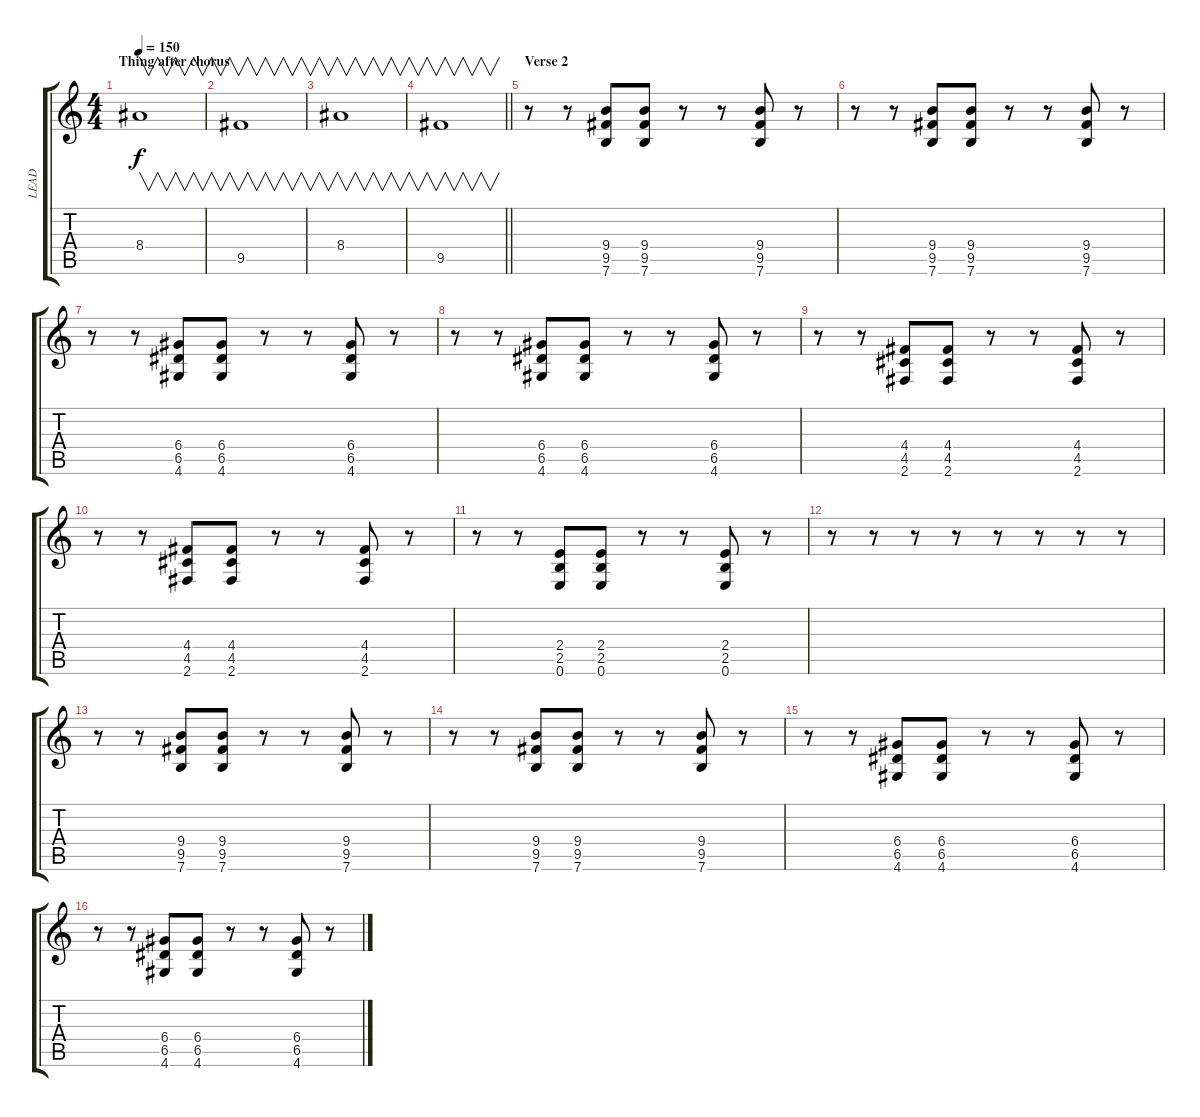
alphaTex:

\track ("LEAD" "LEAD") {instrument distortionguitar}
\staff {score tabs}
\tuning (E4 B3 G3 D3 A2 E2) {hide}
\ts (4 4)
\section ("" "Thing after chorus")
\tempo 150
\clef g2
\ks c
8.4.1{v dy f} |
9.5.1{v} |
8.4.1{v} |
\barLineRight lightlight
9.5.1{v} |
\section ("" "Verse 2")
r.8 r.8 (9.4 9.5 7.6).8 (9.4 9.5 7.6).8 r.8 r.8 (9.4 9.5 7.6).8 r.8 |
r.8 r.8 (9.4 9.5 7.6).8 (9.4 9.5 7.6).8 r.8 r.8 (9.4 9.5 7.6).8 r.8 |
r.8 r.8 (6.4 6.5 4.6).8 (6.4 6.5 4.6).8 r.8 r.8 (6.4 6.5 4.6).8 r.8 |
r.8 r.8 (6.4 6.5 4.6).8 (6.4 6.5 4.6).8 r.8 r.8 (6.4 6.5 4.6).8 r.8 |
r.8 r.8 (4.4 4.5 2.6).8 (4.4 4.5 2.6).8 r.8 r.8 (4.4 4.5 2.6).8 r.8 |
r.8 r.8 (4.4 4.5 2.6).8 (4.4 4.5 2.6).8 r.8 r.8 (4.4 4.5 2.6).8 r.8 |
r.8 r.8 (2.4 2.5 0.6).8 (2.4 2.5 0.6).8 r.8 r.8 (2.4 2.5 0.6).8 r.8 |
r.8 r.8 r.8 r.8 r.8 r.8 r.8 r.8 |
r.8 r.8 (9.4 9.5 7.6).8 (9.4 9.5 7.6).8 r.8 r.8 (9.4 9.5 7.6).8 r.8 |
r.8 r.8 (9.4 9.5 7.6).8 (9.4 9.5 7.6).8 r.8 r.8 (9.4 9.5 7.6).8 r.8 |
r.8 r.8 (6.4 6.5 4.6).8 (6.4 6.5 4.6).8 r.8 r.8 (6.4 6.5 4.6).8 r.8 |
r.8 r.8 (6.4 6.5 4.6).8 (6.4 6.5 4.6).8 r.8 r.8 (6.4 6.5 4.6).8 r.8
